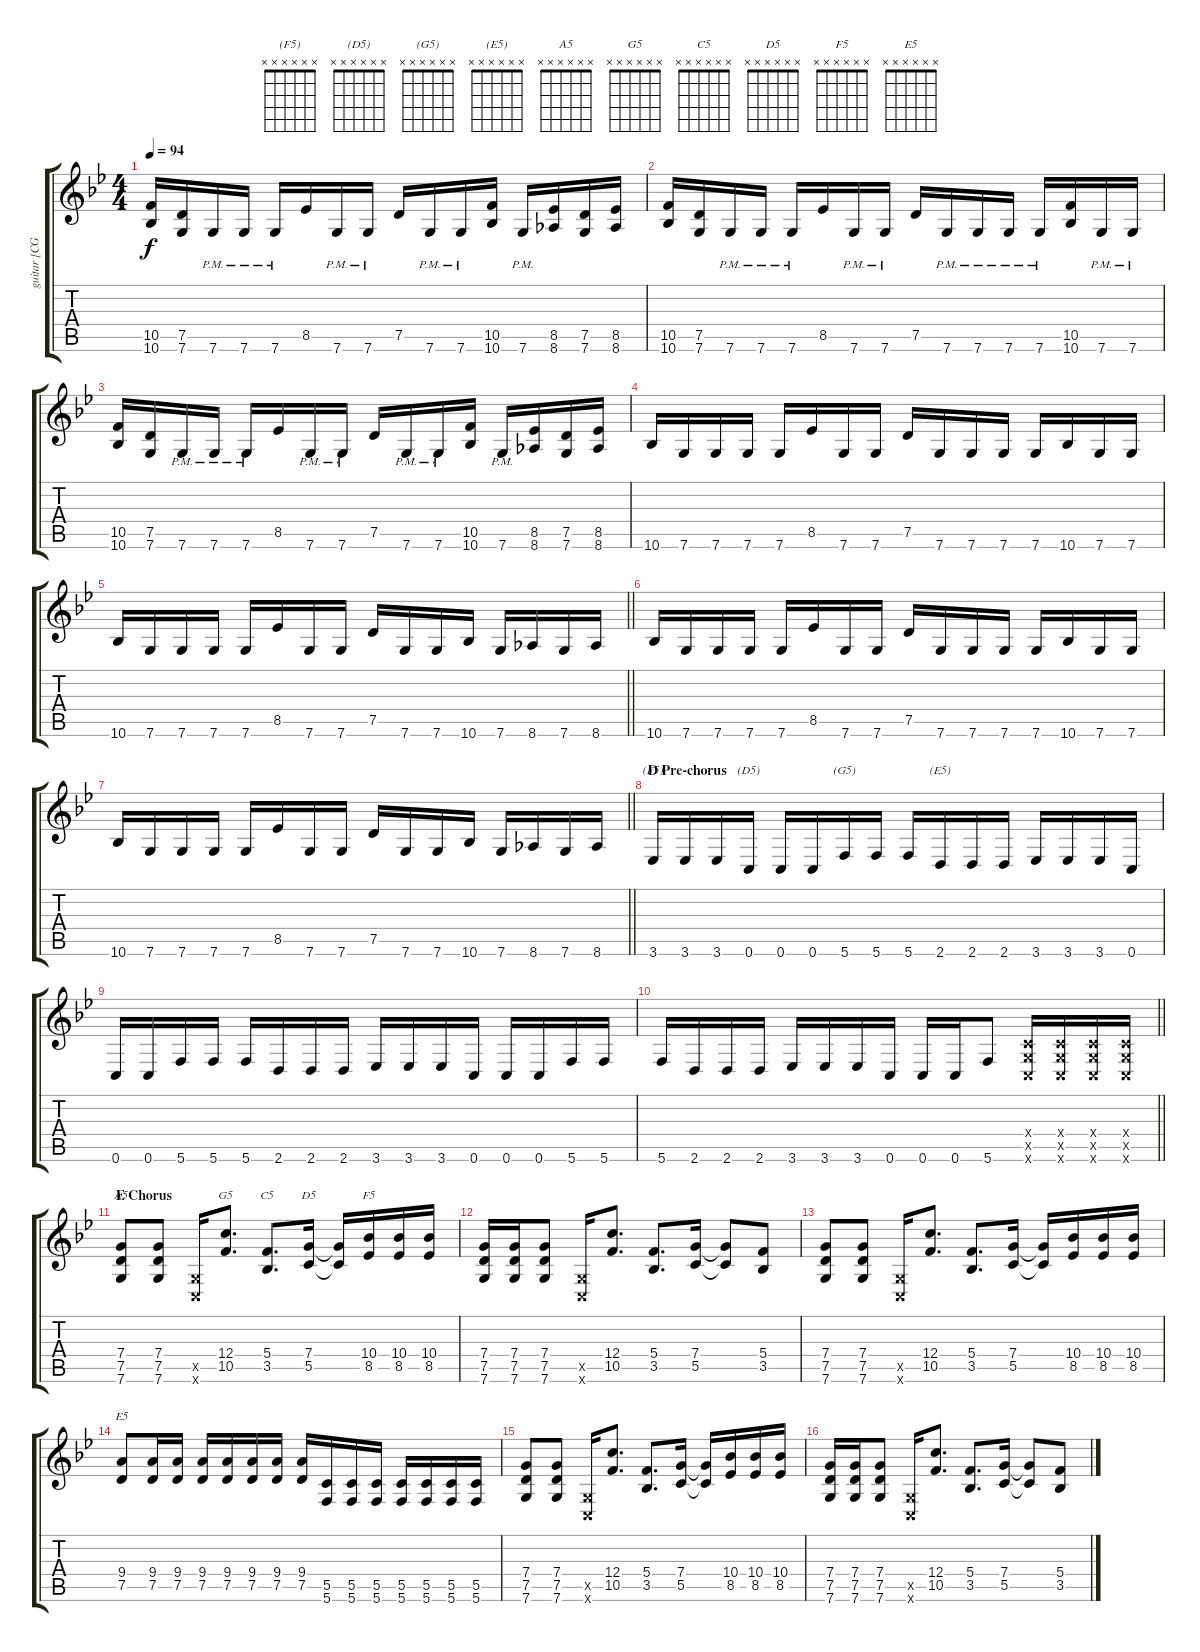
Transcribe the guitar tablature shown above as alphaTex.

\track ("guitar [CGCFAD]" "guitar [CG") {instrument distortionguitar}
\staff {score tabs}
\tuning (D4 A3 F3 C3 G2 C2) {hide}
\chord ("(F5)" x x x x x x)
\chord ("(D5)" x x x x x x)
\chord ("(G5)" x x x x x x)
\chord ("(E5)" x x x x x x)
\chord ("A5" x x x x x x)
\chord ("G5" x x x x x x)
\chord ("C5" x x x x x x)
\chord ("D5" x x x x x x)
\chord ("F5" x x x x x x)
\chord ("E5" x x x x x x)
\ts (4 4)
\tempo 94
\clef g2
\ks gminor
(10.5 10.6).16{dy f} (7.5 7.6).16 7.6{pm}.16 7.6{pm}.16 7.6{pm}.16 8.5.16 7.6{pm}.16 7.6{pm}.16 7.5.16 7.6{pm}.16 7.6{pm}.16 (10.5 10.6).16 7.6{pm}.16 (8.5 8.6).16 (7.5 7.6).16 (8.5 8.6).16 |
(10.5 10.6).16 (7.5 7.6).16 7.6{pm}.16 7.6{pm}.16 7.6{pm}.16 8.5.16 7.6{pm}.16 7.6{pm}.16 7.5.16 7.6{pm}.16 7.6{pm}.16 7.6{pm}.16 7.6{pm}.16 (10.5 10.6).16 7.6{pm}.16 7.6{pm}.16 |
(10.5 10.6).16 (7.5 7.6).16 7.6{pm}.16 7.6{pm}.16 7.6{pm}.16 8.5.16 7.6{pm}.16 7.6{pm}.16 7.5.16 7.6{pm}.16 7.6{pm}.16 (10.5 10.6).16 7.6{pm}.16 (8.5 8.6).16 (7.5 7.6).16 (8.5 8.6).16 |
10.6.16 7.6.16 7.6.16 7.6.16 7.6.16 8.5.16 7.6.16 7.6.16 7.5.16 7.6.16 7.6.16 7.6.16 7.6.16 10.6.16 7.6.16 7.6.16 |
\barLineRight lightlight
10.6.16 7.6.16 7.6.16 7.6.16 7.6.16 8.5.16 7.6.16 7.6.16 7.5.16 7.6.16 7.6.16 10.6.16 7.6.16 8.6.16 7.6.16 8.6.16 |
10.6.16 7.6.16 7.6.16 7.6.16 7.6.16 8.5.16 7.6.16 7.6.16 7.5.16 7.6.16 7.6.16 7.6.16 7.6.16 10.6.16 7.6.16 7.6.16 |
\barLineRight lightlight
10.6.16 7.6.16 7.6.16 7.6.16 7.6.16 8.5.16 7.6.16 7.6.16 7.5.16 7.6.16 7.6.16 10.6.16 7.6.16 8.6.16 7.6.16 8.6.16 |
\section ("" "D Pre-chorus")
3.6.16{ch "(F5)"} 3.6.16 3.6.16 0.6.16{ch "(D5)"} 0.6.16 0.6.16 5.6.16{ch "(G5)"} 5.6.16 5.6.16 2.6.16{ch "(E5)"} 2.6.16 2.6.16 3.6.16 3.6.16 3.6.16 0.6.16 |
0.6.16 0.6.16 5.6.16 5.6.16 5.6.16 2.6.16 2.6.16 2.6.16 3.6.16 3.6.16 3.6.16 0.6.16 0.6.16 0.6.16 5.6.16 5.6.16 |
\barLineRight lightlight
5.6.16 2.6.16 2.6.16 2.6.16 3.6.16 3.6.16 3.6.16 0.6.16 0.6.16 0.6.16 5.6.8 (0.4{x} 0.5{x} 0.6{x}).16 (0.4{x} 0.5{x} 0.6{x}).16 (0.4{x} 0.5{x} 0.6{x}).16 (0.4{x} 0.5{x} 0.6{x}).16 |
\section ("" "E Chorus")
(7.4 7.5 7.6).8{ch "A5"} (7.4 7.5 7.6).8 (0.5{x} 0.6{x}).16 (12.4 10.5).8{d ch "G5"} (5.4 3.5).8{d ch "C5"} (7.4 5.5).16{ch "D5"} (7.4{t} 5.5{t}).16 (10.4 8.5).16{ch "F5"} (10.4 8.5).16 (10.4 8.5).16 |
(7.4 7.5 7.6).16 (7.4 7.5 7.6).16 (7.4 7.5 7.6).8 (0.5{x} 0.6{x}).16 (12.4 10.5).8{d} (5.4 3.5).8{d} (7.4 5.5).16 (7.4{t} 5.5{t}).8 (5.4 3.5).8 |
(7.4 7.5 7.6).8 (7.4 7.5 7.6).8 (0.5{x} 0.6{x}).16 (12.4 10.5).8{d} (5.4 3.5).8{d} (7.4 5.5).16 (7.4{t} 5.5{t}).16 (10.4 8.5).16 (10.4 8.5).16 (10.4 8.5).16 |
(9.4 7.5).8{ch "E5"} (9.4 7.5).16 (9.4 7.5).16 (9.4 7.5).16 (9.4 7.5).16 (9.4 7.5).16 (9.4 7.5).16 (9.4 7.5).16 (5.5 5.6).16 (5.5 5.6).16 (5.5 5.6).16 (5.5 5.6).16 (5.5 5.6).16 (5.5 5.6).16 (5.5 5.6).16 |
(7.4 7.5 7.6).8 (7.4 7.5 7.6).8 (0.5{x} 0.6{x}).16 (12.4 10.5).8{d} (5.4 3.5).8{d} (7.4 5.5).16 (7.4{t} 5.5{t}).16 (10.4 8.5).16 (10.4 8.5).16 (10.4 8.5).16 |
(7.4 7.5 7.6).16 (7.4 7.5 7.6).16 (7.4 7.5 7.6).8 (0.5{x} 0.6{x}).16 (12.4 10.5).8{d} (5.4 3.5).8{d} (7.4 5.5).16 (7.4{t} 5.5{t}).8 (5.4 3.5).8
